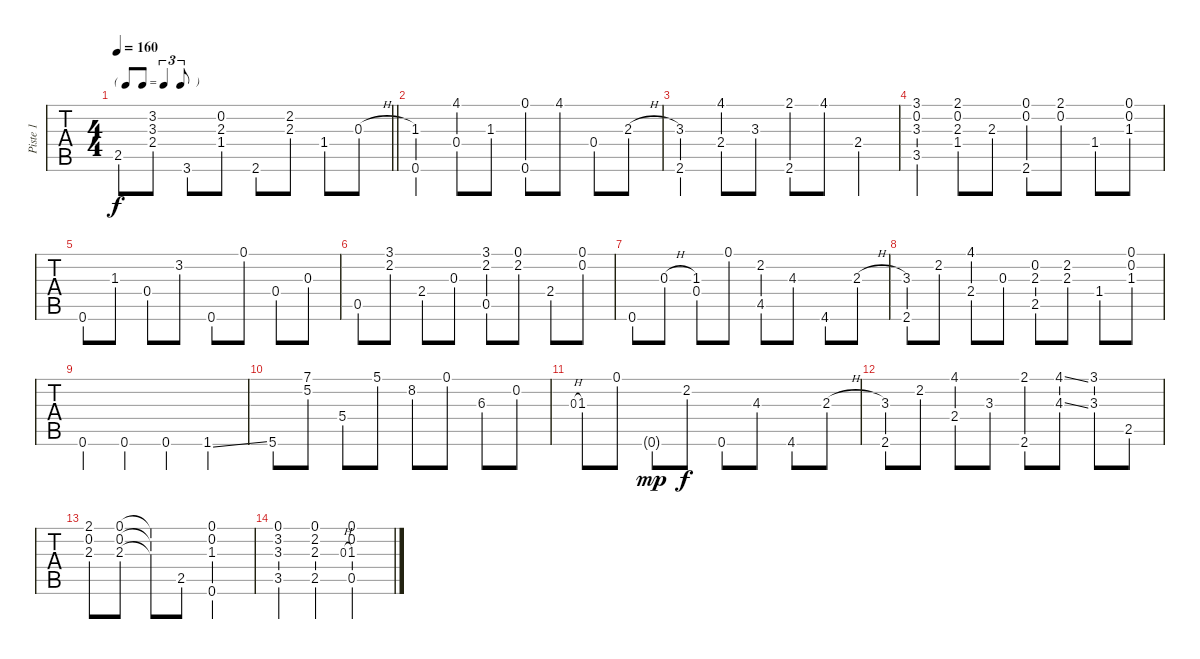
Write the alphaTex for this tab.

\track ("Piste 1" "Piste 1") {instrument acousticguitarsteel}
\staff {tabs}
\tuning (E4 B3 G3 D3 A2 E2) {hide}
\ts (4 4)
\tf triplet8th
\tempo 160
\clef g2
\barLineRight lightlight
\ks c
2.5.8{dy f} (3.2 3.3 2.4).8 3.6.8 (0.2 2.3 1.4).8 2.6.8 (2.2 2.3).8 1.4.8 0.3{h}.8 |
(1.3 0.6).4 (4.1 0.4).8 1.3.8 (0.1 0.6).8 4.1.8 0.4.8 2.3{h}.8 |
(3.3 2.6).4 (4.1 2.4).8 3.3.8 (2.1 2.6).8 4.1.8 2.4.4 |
(3.1 0.2 3.3 3.5).4 (2.1 0.2 2.3 1.4).8 2.3.8 (0.1 0.2 2.6).8 (2.1 0.2).8 1.4.8 (0.1 0.2 1.3).8 |
0.6.8 1.3.8 0.4.8 3.2.8 0.6.8 0.1.8 0.4.8 0.3.8 |
0.5.8 (3.1 2.2).8 2.4.8 0.3.8 (3.1 2.2 0.5).8 (0.1 2.2).8 2.4.8 (0.1 0.2).8 |
0.6.8 0.3{h}.8 (1.3 0.4).8 0.1.8 (2.2 4.5).8 4.3.8 4.6.8 2.3{h}.8 |
(3.3 2.6).8 2.2.8 (4.1 2.4).8 0.3.8 (0.2 2.3 2.5).8 (2.2 2.3).8 1.4.8 (0.1 0.2 1.3).8 |
0.6.4 0.6.4 0.6.4 1.6{ss}.4 |
5.6.8 (7.1 5.2).8 5.4.8 5.1.8 8.2.8 0.1.8 6.3.8 0.2.8 |
0.3{h}.8{gr} 1.3.8 0.1.8 0.6{g}.8{dy mp} 2.2.8{dy f} 0.6.8 4.3.8 4.6.8 2.3{h}.8 |
(3.3 2.6).8 2.2.8 (4.1 2.4).8 3.3.8 (2.1 2.6).8 (4.1{ss} 4.3{ss}).8 (3.1 3.3).8 2.5.8 |
(2.1 0.2 2.3).8 (0.1 0.2 2.3).8 (0.1{t} 0.2{t} 2.3{t}).8 2.5.8 (0.1 0.2 1.3 0.6).2 |
(0.1 3.2 3.3 3.5).4 (0.1 2.2 2.3 2.5).4 0.3{h}.8{gr} (0.1 0.2 1.3 0.5).2
